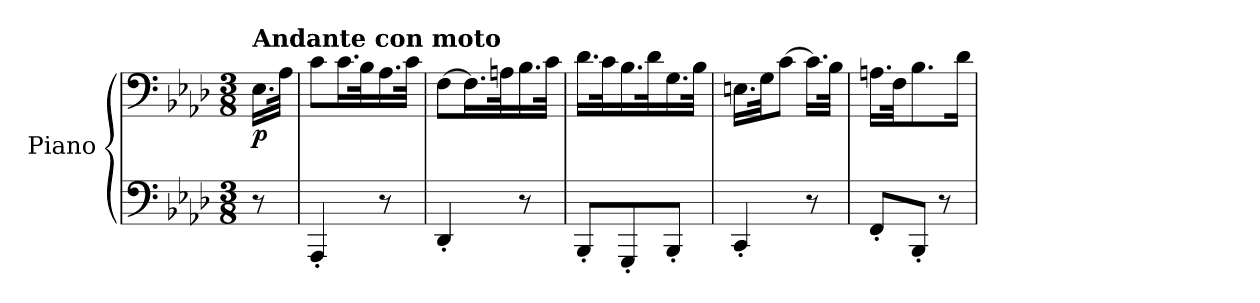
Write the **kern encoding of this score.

**kern	**kern	**dynam
*part1	*part1	*part1
*staff2	*staff1	*staff1/2
*I"Piano	*	*
*I'Pno	*	*
*clefF4	*clefF4	*
*k[b-e-a-d-]	*k[b-e-a-d-]	*
*M3/8	*M3/8	*
=	=	=
!	!LO:TX:a:B:t=Andante con moto	!
!	!	!LO:DY:b
8r	16.E-\LL	p
.	32A-\JJk	.
=1	=1	=1
4AAA-'/	8c\L	.
.	16.c\L	.
.	32B-\K	.
8r	16.A-\	.
.	32c\JJk	.
=2	=2	=2
4DD-'/	[8F\L	.
.	16.F\L]	.
.	32An\K	.
8r	16.B-\	.
.	32c\JJk	.
=3	=3	=3
8BBB-'/L	16.d-\LL	.
.	32c\K	.
8GGG'/	16.B-\	.
.	32d-\K	.
8BBB-'/J	16.G\	.
.	32B-\JJk	.
=4	=4	=4
4CC'/	16.En\LL	.
.	32G\JK	.
.	[8c\J	.
8r	16.c\LL]	.
.	32B-\JJk	.
=5	=5	=5
8FF'/L	16.An\LL	.
.	32F\JK	.
8BBB-'/J	8.B-\	.
8r	.	.
.	16d-\Jk	.
=	=	=
*-	*-	*-
